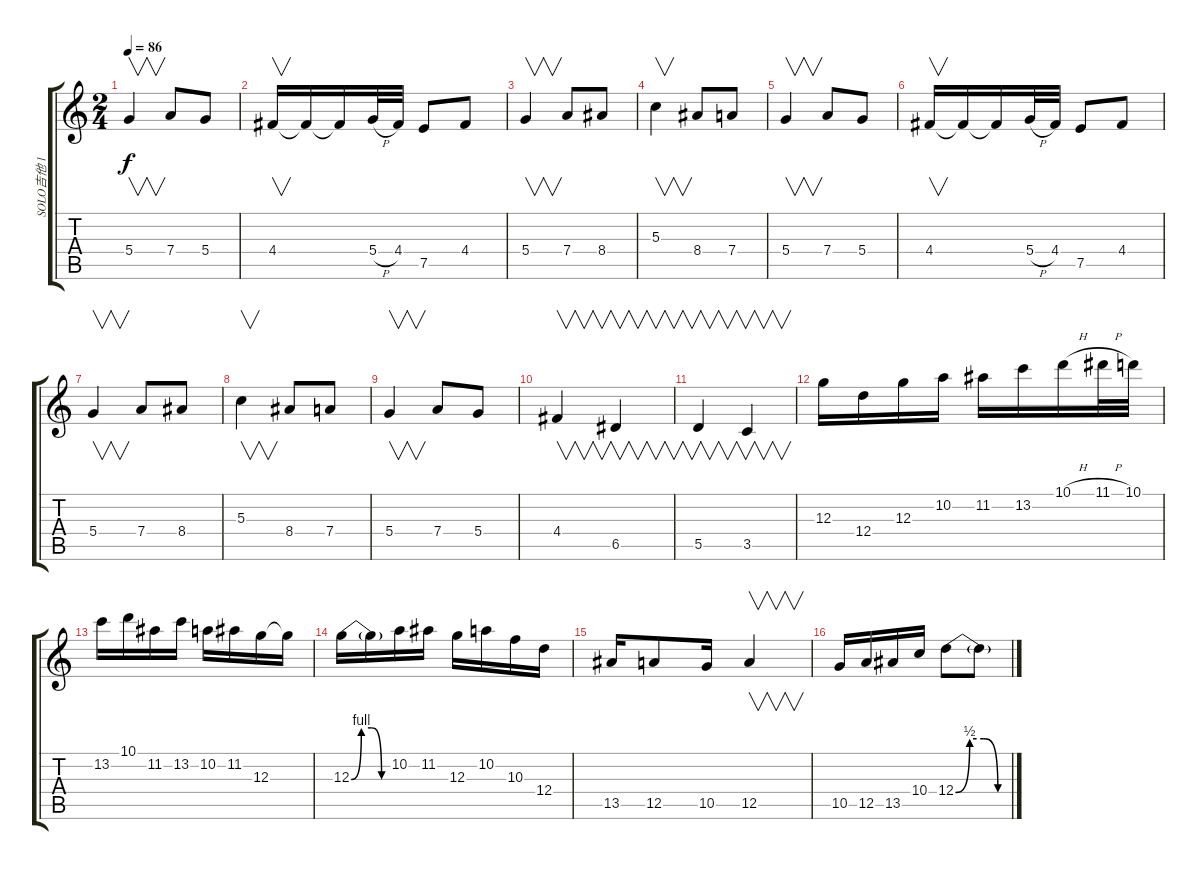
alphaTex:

\track ("SOLO吉他 1" "SOLO吉他 1") {instrument distortionguitar}
\staff {score tabs}
\tuning (E4 B3 G3 D3 A2 E2) {hide}
\ts (2 4)
\tempo 86
\clef g2
\ks c
5.4.4{v dy f} 7.4.8 5.4.8 |
4.4.16{v} 4.4{t}.16 4.4{t}.16 5.4{h}.32 4.4.32 7.5.8 4.4.8 |
5.4.4{v} 7.4.8 8.4.8 |
5.3.4{v} 8.4.8 7.4.8 |
5.4.4{v} 7.4.8 5.4.8 |
4.4.16{v} 4.4{t}.16 4.4{t}.16 5.4{h}.32 4.4.32 7.5.8 4.4.8 |
5.4.4{v} 7.4.8 8.4.8 |
5.3.4{v} 8.4.8 7.4.8 |
5.4.4{v} 7.4.8 5.4.8 |
4.4.4{v} 6.5.4{v} |
5.5.4{v} 3.5.4{v} |
12.3.16{volume 16} 12.4.16 12.3.16 10.2.16 11.2.16 13.2.16 10.1{h}.16 11.1{h}.32 10.1.32 |
13.2.16 10.1.16 11.2.16 13.2.16 10.2.16 11.2.16 12.3.16 12.3{t}.16 |
12.3{be (custom 0 0 15 4 30 4 45 0 60 0)}.16 12.3{t}.16 10.2.16 11.2.16 12.3.16 10.2.16 10.3.16 12.4.16 |
13.5.16 12.5.8 10.5.16 12.5.4{v} |
10.5.16 12.5.16 13.5.16 10.4.16 12.4{be (custom 0 0 15 2 30 2 45 0 60 0)}.8 12.4{t}.8
